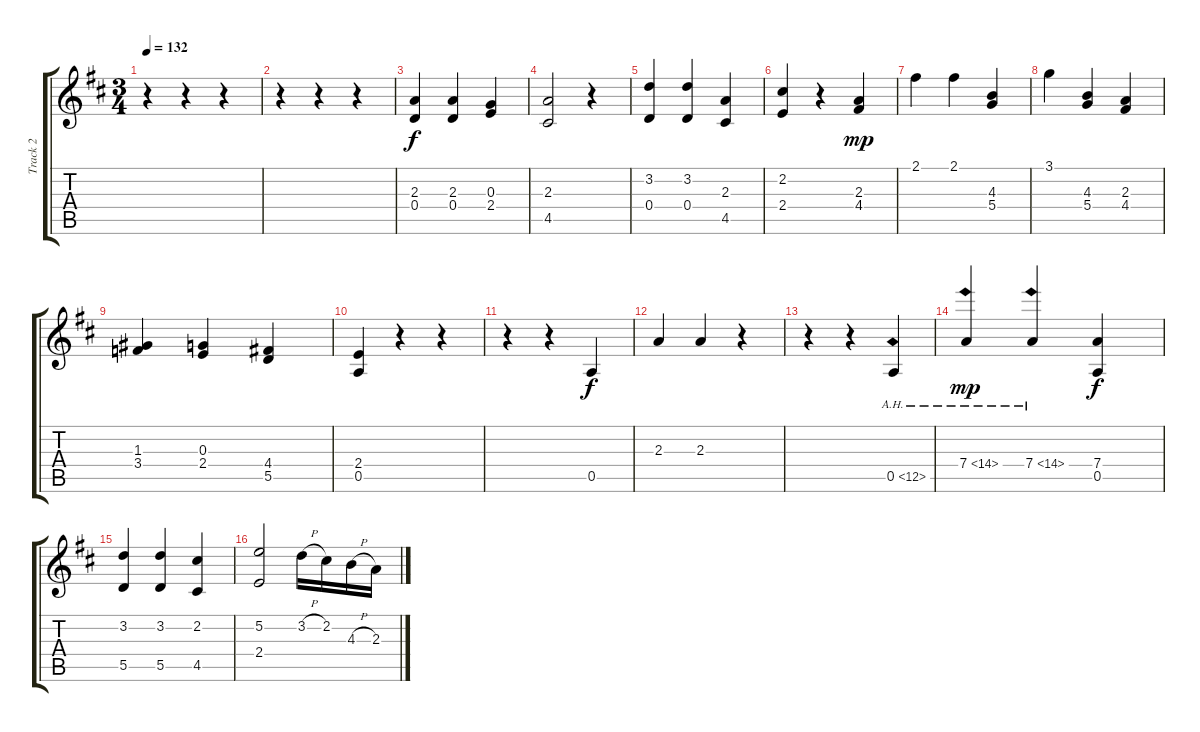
\track ("Track 2" "Track 2") {instrument acousticguitarnylon}
\staff {score tabs}
\tuning (E4 B3 G3 D3 A2 D2) {hide}
\ts (3 4)
\tempo 132
\clef g2
\ks d
r.4{dy f} r.4 r.4 |
r.4 r.4 r.4 |
(2.3 0.4).4 (2.3 0.4).4 (0.3 2.4).4 |
(2.3 4.5).2 r.4 |
(3.2 0.4).4 (3.2 0.4).4 (2.3 4.5).4 |
(2.2 2.4).4 r.4 (2.3 4.4).4{dy mp} |
2.1.4 2.1.4 (4.3 5.4).4 |
3.1.4 (4.3 5.4).4 (2.3 4.4).4 |
(1.3 3.4).4 (0.3 2.4).4 (4.4 5.5).4 |
(2.4 0.5).4 r.4 r.4 |
r.4 r.4 0.5.4{dy f} |
2.3.4 2.3.4 r.4 |
r.4 r.4 0.5{ah 12}.4 |
7.4{ah 7}.4{dy mp} 7.4{ah 7}.4 (7.4 0.5).4{dy f} |
(3.2 5.5).4 (3.2 5.5).4 (2.2 4.5).4 |
(5.2 2.4).2 3.2{h}.16 2.2.16 4.3{h}.16 2.3.16
